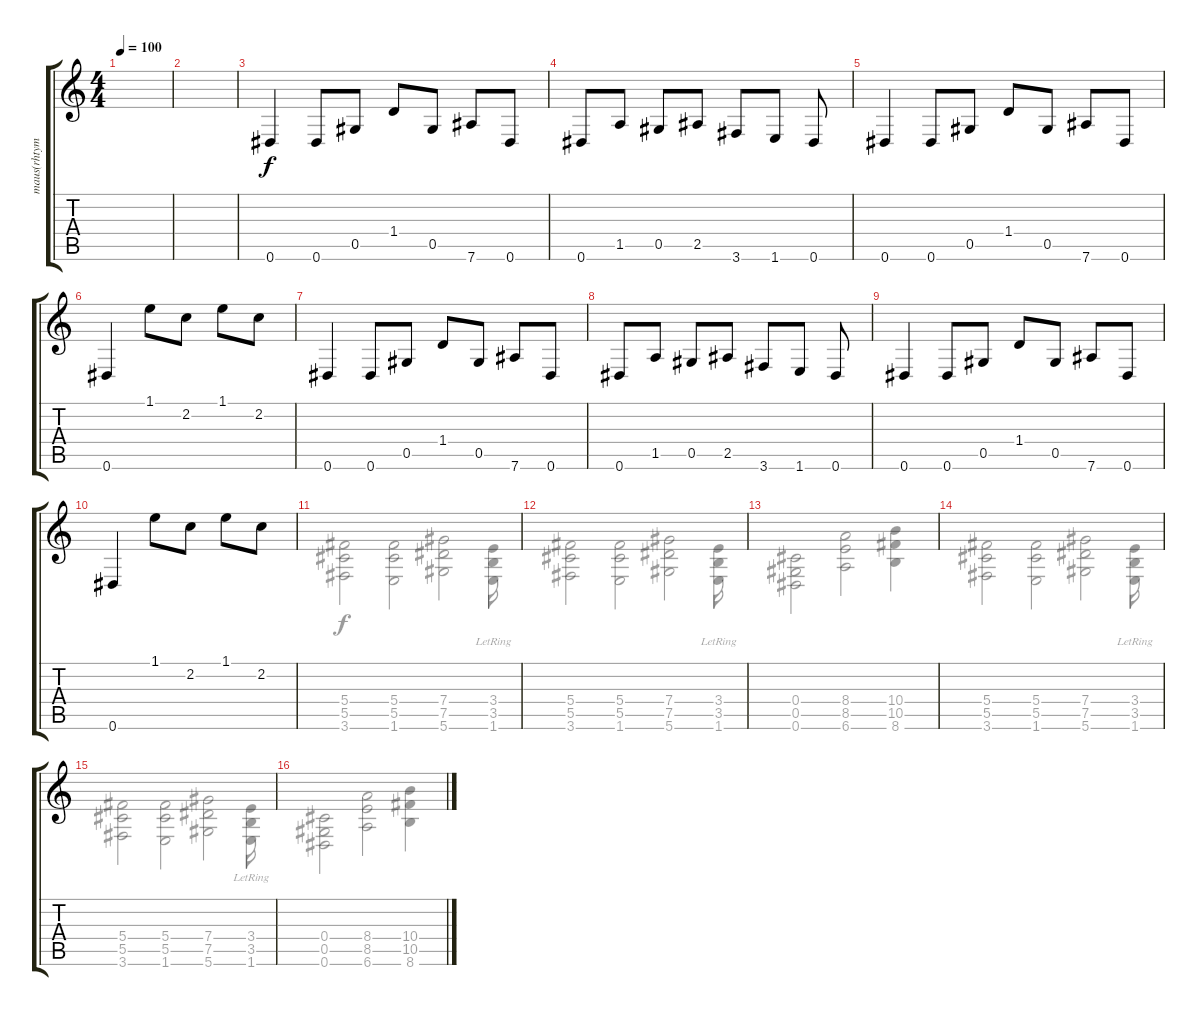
\track ("maus(rhtym guitar)" "maus(rhtym") {instrument distortionguitar}
\staff {score tabs}
\tuning (Eb4 Bb3 Gb3 Db3 Ab2 Eb2) {hide}
\voice
\ts (4 4)
\tempo 100
\clef g2
\ks c
|
|
0.6.4 0.6.8 0.5.8 1.4.8 0.5.8 7.6.8 0.6.8 |
0.6.8 1.5.8 0.5.8 2.5.8 3.6.8 1.6.8 0.6.8 |
0.6.4 0.6.8 0.5.8 1.4.8 0.5.8 7.6.8 0.6.8 |
0.6.4 1.1.8 2.2.8 1.1.8 2.2.8 |
0.6.4 0.6.8 0.5.8 1.4.8 0.5.8 7.6.8 0.6.8 |
0.6.8 1.5.8 0.5.8 2.5.8 3.6.8 1.6.8 0.6.8 |
0.6.4 0.6.8 0.5.8 1.4.8 0.5.8 7.6.8 0.6.8 |
0.6.4 1.1.8 2.2.8 1.1.8 2.2.8 |
|
|
|
|
|
\voice
\clef g2
\ottava regular
\simile none
\ks c
|
|
|
|
|
|
|
|
|
|
(5.4 5.5 3.6).2 (5.4 5.5 1.6).2 (7.4 7.5 5.6).2 (3.4 3.5 1.6{lr}).16 |
(5.4 5.5 3.6).2 (5.4 5.5 1.6).2 (7.4 7.5 5.6).2 (3.4 3.5 1.6{lr}).16 |
(0.4 0.5 0.6).2 (8.4 8.5 6.6).2 (10.4 10.5 8.6).4 |
(5.4 5.5 3.6).2 (5.4 5.5 1.6).2 (7.4 7.5 5.6).2 (3.4 3.5 1.6{lr}).16 |
(5.4 5.5 3.6).2 (5.4 5.5 1.6).2 (7.4 7.5 5.6).2 (3.4 3.5 1.6{lr}).16 |
(0.4 0.5 0.6).2 (8.4 8.5 6.6).2 (10.4 10.5 8.6).4
